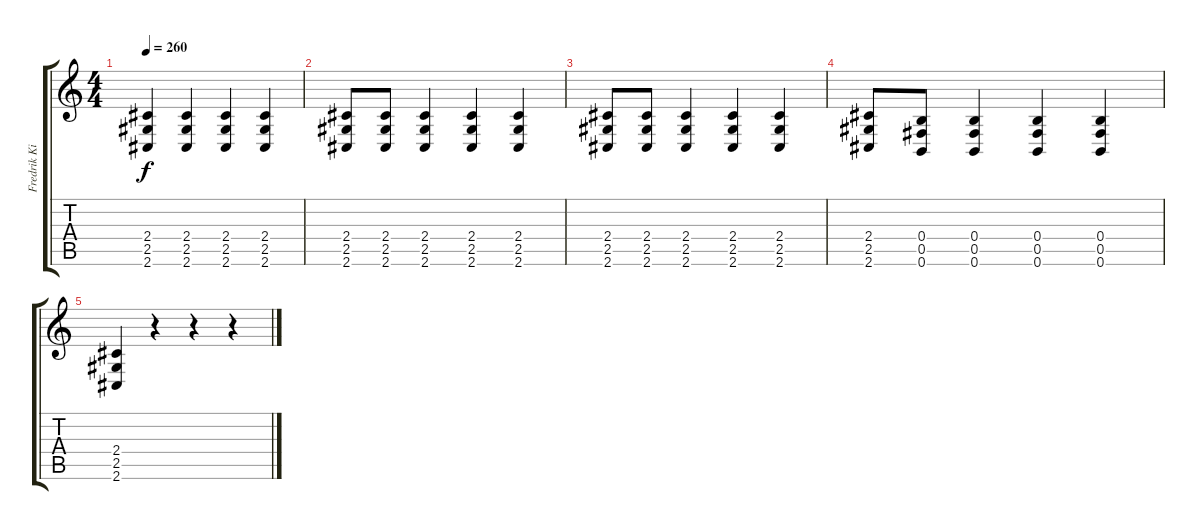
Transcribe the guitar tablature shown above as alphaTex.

\track ("Fredrik Kihlberg" "Fredrik Ki") {instrument distortionguitar}
\staff {score tabs}
\tuning (Db4 Ab3 E3 B2 Gb2 B1) {hide}
\ts (4 4)
\tempo 260
\clef g2
\ks c
(2.4 2.5 2.6).4{dy f} (2.4 2.5 2.6).4 (2.4 2.5 2.6).4 (2.4 2.5 2.6).4 |
(2.4 2.5 2.6).8 (2.4 2.5 2.6).8 (2.4 2.5 2.6).4 (2.4 2.5 2.6).4 (2.4 2.5 2.6).4 |
(2.4 2.5 2.6).8 (2.4 2.5 2.6).8 (2.4 2.5 2.6).4 (2.4 2.5 2.6).4 (2.4 2.5 2.6).4 |
(2.4 2.5 2.6).8 (0.4 0.5 0.6).8 (0.4 0.5 0.6).4 (0.4 0.5 0.6).4 (0.4 0.5 0.6).4 |
(2.4 2.5 2.6).4 r.4 r.4 r.4
